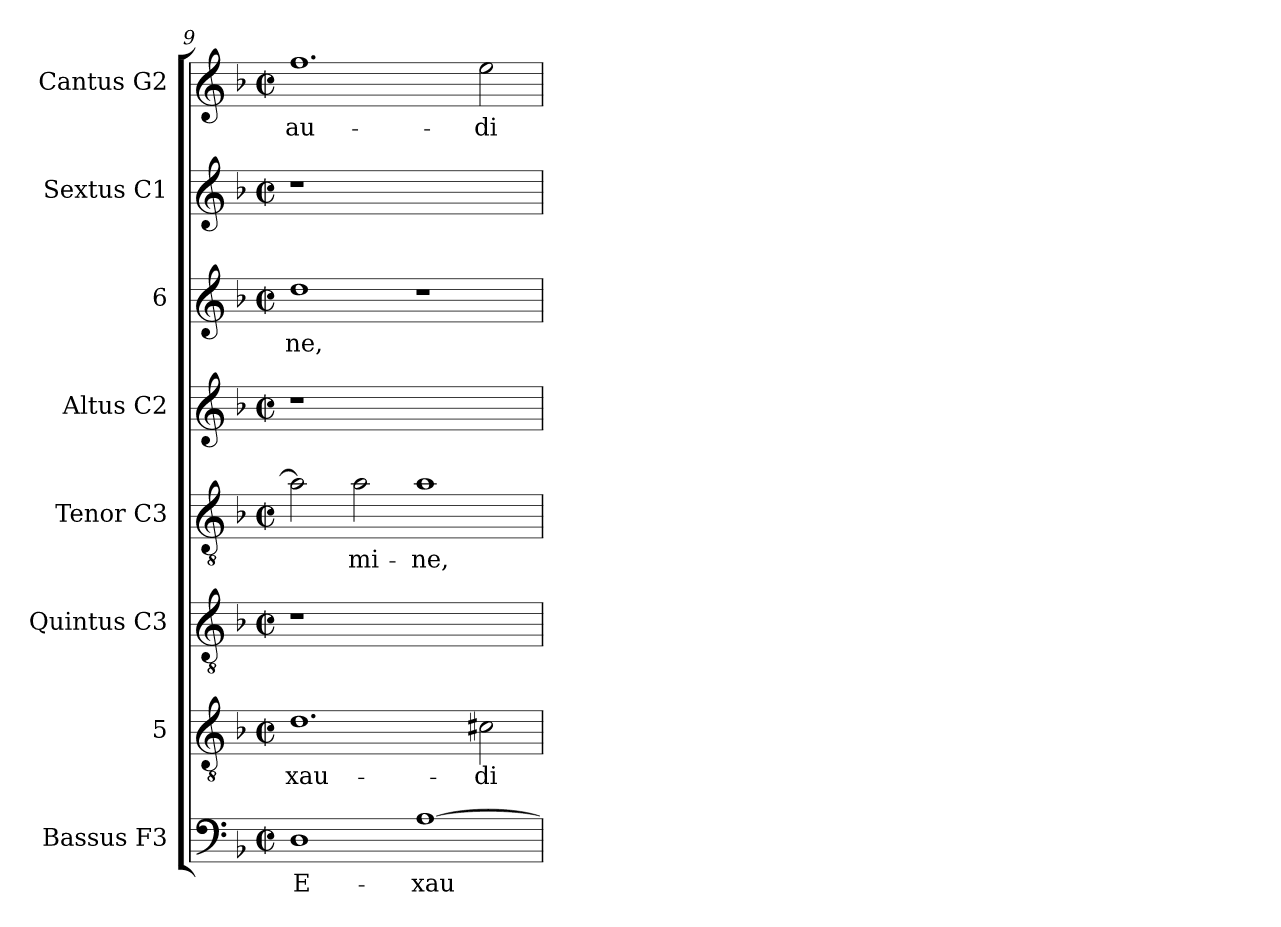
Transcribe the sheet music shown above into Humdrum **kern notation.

**kern	**text	**kern	**text	**kern	**kern	**text	**kern	**kern	**text	**kern	**kern	**text
*part8	*part8	*part7	*part7	*part6	*part5	*part5	*part4	*part3	*part3	*part2	*part1	*part1
*staff8	*staff8	*staff7	*staff7	*staff6	*staff5	*staff5	*staff4	*staff3	*staff3	*staff2	*staff1	*staff1
*I"Bassus  F3	*	*I"5	*	*I"Quintus  C3	*I"Tenor  C3	*	*I"Altus  C2	*I"6	*	*I"Sextus  C1	*I"Cantus  G2	*
*I'B	*	*	*	*	*I'T	*	*I'A	*	*	*	*I'C	*
*clefF4	*	*clefGv2	*	*clefGv2	*clefGv2	*	*clefG2	*clefG2	*	*clefG2	*clefG2	*
*k[b-]	*	*k[b-]	*	*k[b-]	*k[b-]	*	*k[b-]	*k[b-]	*	*k[b-]	*k[b-]	*
*F:	*	*F:	*	*F:	*F:	*	*F:	*F:	*	*F:	*F:	*
*M2/2	*	*M2/2	*	*M2/2	*M2/2	*	*M2/2	*M2/2	*	*M2/2	*M2/2	*
*met(c|)	*	*met(c|)	*	*met(c|)	*met(c|)	*	*met(c|)	*met(c|)	*	*met(c|)	*met(c|)	*
=9	=9	=9	=9	=9	=9	=9	=9	=9	=9	=9	=9	=9
!	!LO:LY:b:rj	!	!LO:LY:b:rj	!	!	!LO:LY:b:rj	!	!	!LO:LY:b:rj	!	!	!LO:LY:b:cj
1D	E-	1.d	-xau-	1r	2a\]	--	1r	1dd	-ne,	1r	1.ff	-au-
!	!	!	!	!	!	!LO:LY:b:rj	!	!	!	!	!	!
.	.	.	.	.	2a\	-mi-	.	.	.	.	.	.
!	!LO:LY:b:rj	!	!	!	!	!LO:LY:b:rj	!	!	!	!	!	!
[>1A	-xau-	.	.	1ryy	1a	-ne,	1ryy	1r	.	1ryy	.	.
!	!	!	!LO:LY:b:rj	!	!	!	!	!	!	!	!	!LO:LY:b:cj
.	.	2c#X\	-di	.	.	.	.	.	.	.	2ee\	-di
=	=	=	=	=	=	=	=	=	=	=	=	=
*-	*-	*-	*-	*-	*-	*-	*-	*-	*-	*-	*-	*-
